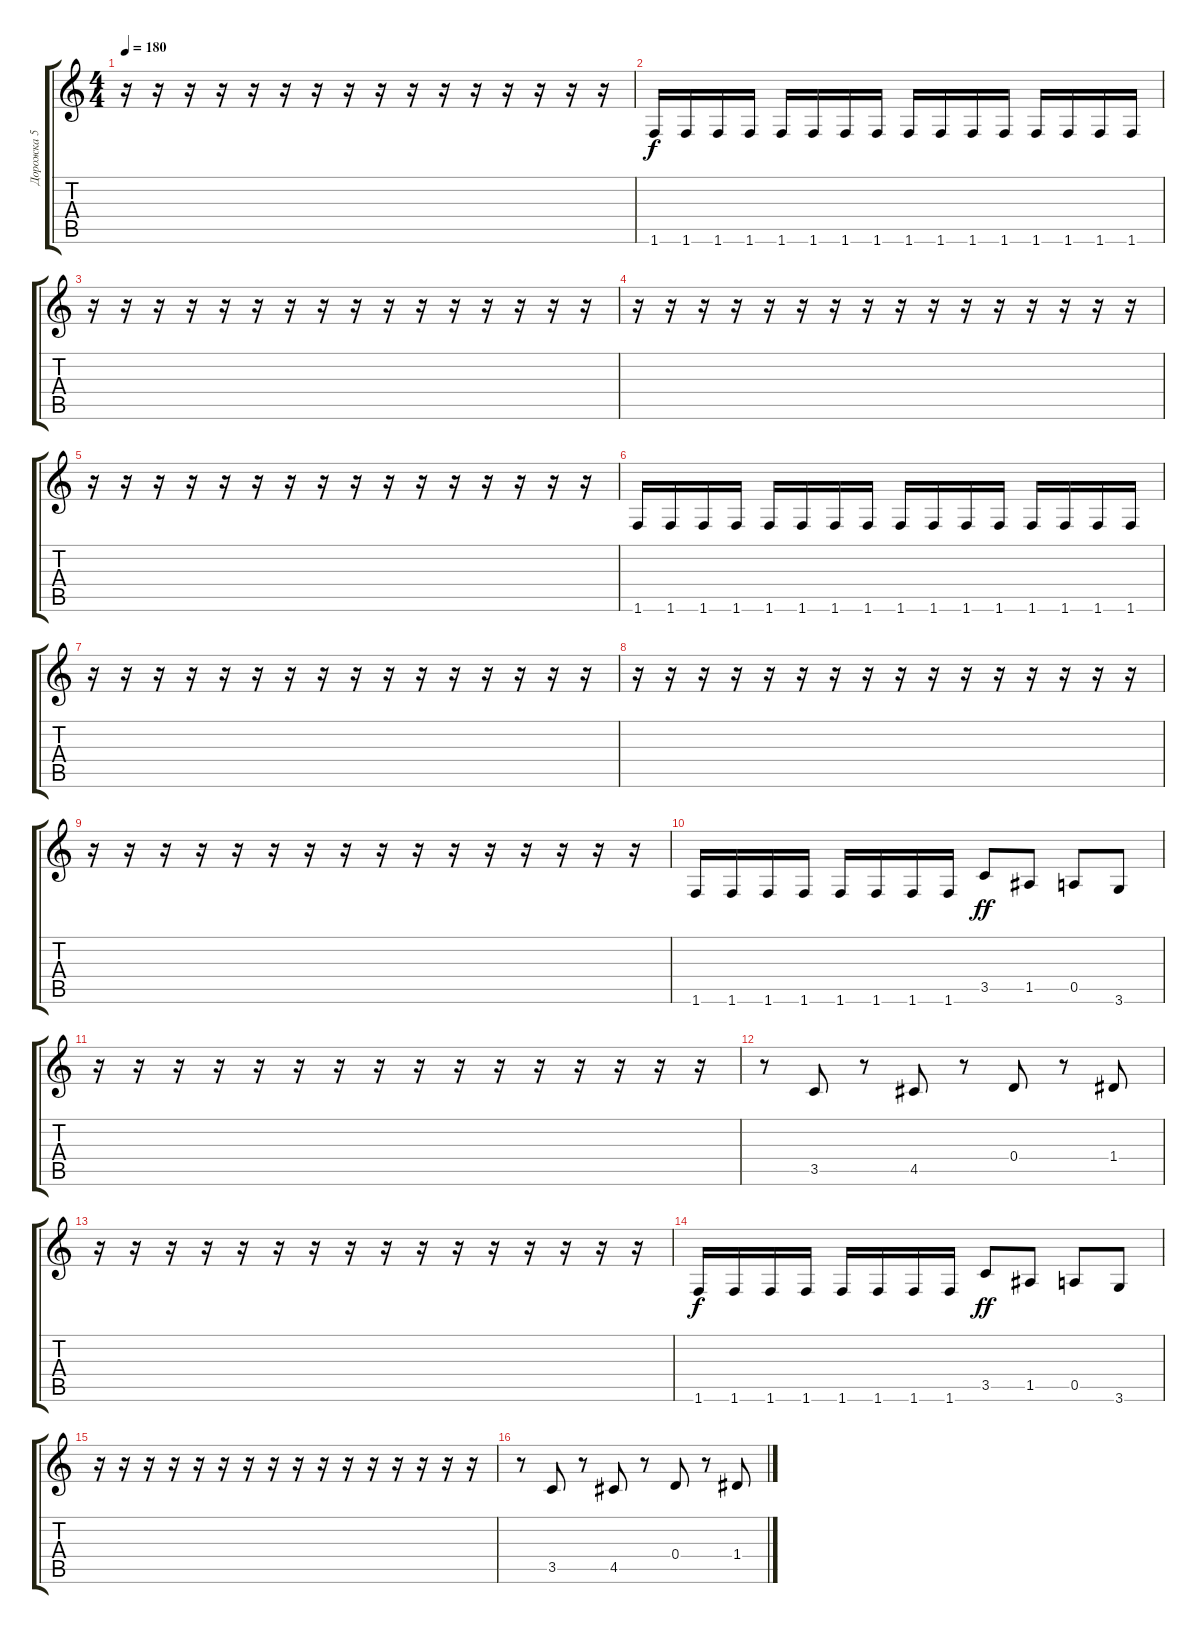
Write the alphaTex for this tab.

\track ("Дорожка 5" "Дорожка 5") {instrument electricbasspick}
\staff {score tabs}
\tuning (E4 B3 G3 D3 A2 E2) {hide}
\ts (4 4)
\tempo 180
\clef g2
\ks c
r.16{dy f} r.16 r.16 r.16 r.16 r.16 r.16 r.16 r.16 r.16 r.16 r.16 r.16 r.16 r.16 r.16 |
1.6.16 1.6.16 1.6.16 1.6.16 1.6.16 1.6.16 1.6.16 1.6.16 1.6.16 1.6.16 1.6.16 1.6.16 1.6.16 1.6.16 1.6.16 1.6.16 |
r.16 r.16 r.16 r.16 r.16 r.16 r.16 r.16 r.16 r.16 r.16 r.16 r.16 r.16 r.16 r.16 |
r.16 r.16 r.16 r.16 r.16 r.16 r.16 r.16 r.16 r.16 r.16 r.16 r.16 r.16 r.16 r.16 |
r.16 r.16 r.16 r.16 r.16 r.16 r.16 r.16 r.16 r.16 r.16 r.16 r.16 r.16 r.16 r.16 |
1.6.16 1.6.16 1.6.16 1.6.16 1.6.16 1.6.16 1.6.16 1.6.16 1.6.16 1.6.16 1.6.16 1.6.16 1.6.16 1.6.16 1.6.16 1.6.16 |
r.16 r.16 r.16 r.16 r.16 r.16 r.16 r.16 r.16 r.16 r.16 r.16 r.16 r.16 r.16 r.16 |
r.16 r.16 r.16 r.16 r.16 r.16 r.16 r.16 r.16 r.16 r.16 r.16 r.16 r.16 r.16 r.16 |
r.16 r.16 r.16 r.16 r.16 r.16 r.16 r.16 r.16 r.16 r.16 r.16 r.16 r.16 r.16 r.16 |
1.6.16 1.6.16 1.6.16 1.6.16 1.6.16 1.6.16 1.6.16 1.6.16 3.5.8{dy ff} 1.5.8 0.5.8 3.6.8 |
r.16 r.16 r.16 r.16 r.16 r.16 r.16 r.16 r.16 r.16 r.16 r.16 r.16 r.16 r.16 r.16 |
r.8 3.5.8 r.8 4.5.8 r.8 0.4.8 r.8 1.4.8 |
r.16 r.16 r.16 r.16 r.16 r.16 r.16 r.16 r.16 r.16 r.16 r.16 r.16 r.16 r.16 r.16 |
1.6.16{dy f} 1.6.16 1.6.16 1.6.16 1.6.16 1.6.16 1.6.16 1.6.16 3.5.8{dy ff} 1.5.8 0.5.8 3.6.8 |
r.16 r.16 r.16 r.16 r.16 r.16 r.16 r.16 r.16 r.16 r.16 r.16 r.16 r.16 r.16 r.16 |
r.8 3.5.8 r.8 4.5.8 r.8 0.4.8 r.8 1.4.8
